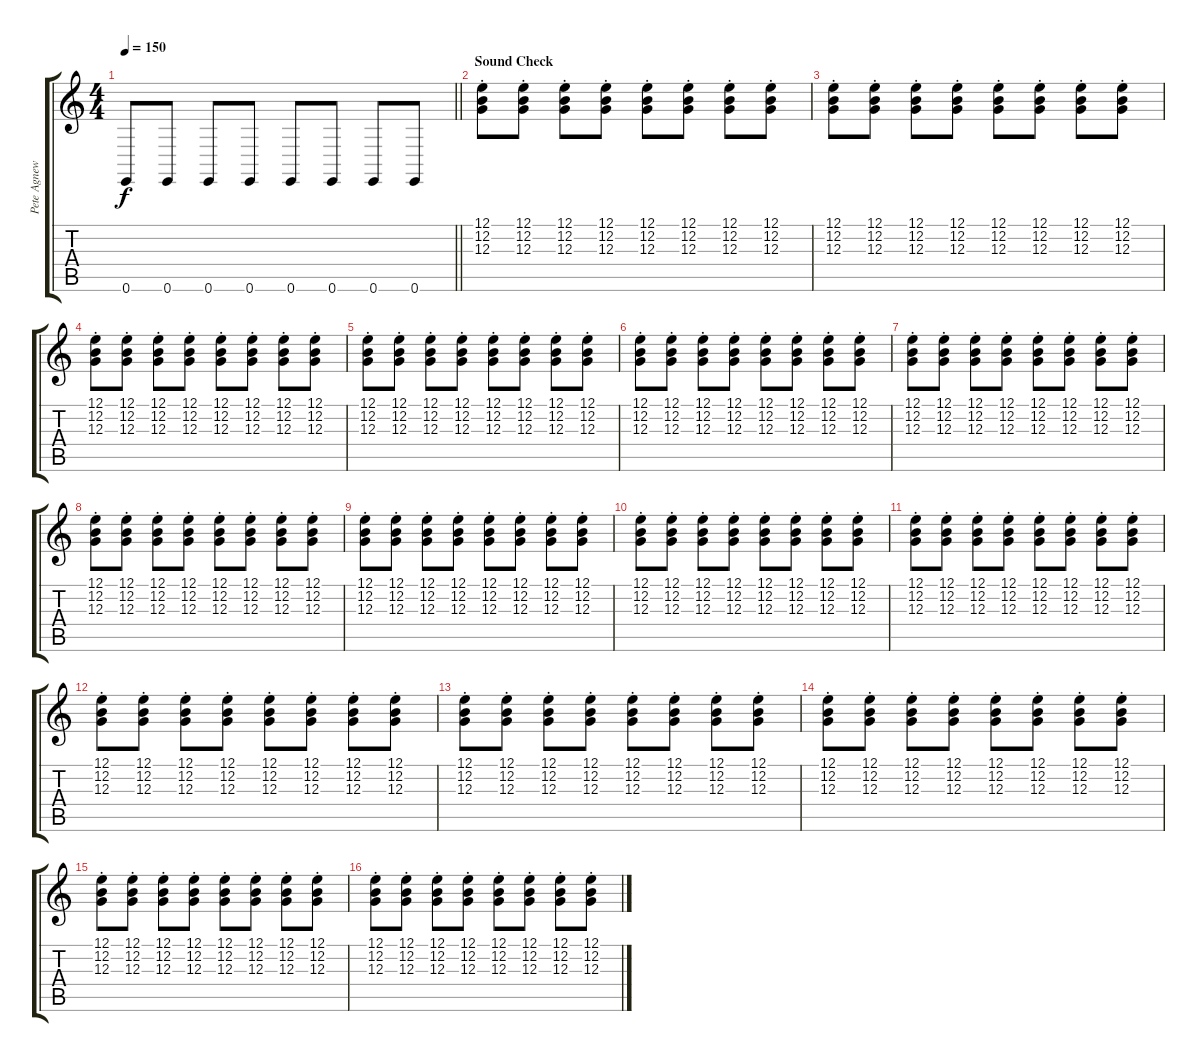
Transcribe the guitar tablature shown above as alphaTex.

\track ("Pete Agnew (piano)" "Pete Agnew") {instrument acousticgrandpiano}
\staff {score tabs}
\tuning (E4 B3 G3 D3 A2 E2) {hide}
\ts (4 4)
\tempo 150
\clef g2
\barLineRight lightlight
\ks c
0.6.8{dy f} 0.6.8 0.6.8 0.6.8 0.6.8 0.6.8 0.6.8 0.6.8 |
\section ("" "Sound Check")
(12.1{st} 12.2{st} 12.3{st}).8{volume 9 instrument acousticgrandpiano} (12.1{st} 12.2{st} 12.3{st}).8 (12.1{st} 12.2{st} 12.3{st}).8 (12.1{st} 12.2{st} 12.3{st}).8 (12.1{st} 12.2{st} 12.3{st}).8 (12.1{st} 12.2{st} 12.3{st}).8 (12.1{st} 12.2{st} 12.3{st}).8 (12.1{st} 12.2{st} 12.3{st}).8 |
(12.1{st} 12.2{st} 12.3{st}).8 (12.1{st} 12.2{st} 12.3{st}).8 (12.1{st} 12.2{st} 12.3{st}).8 (12.1{st} 12.2{st} 12.3{st}).8 (12.1{st} 12.2{st} 12.3{st}).8 (12.1{st} 12.2{st} 12.3{st}).8 (12.1{st} 12.2{st} 12.3{st}).8 (12.1{st} 12.2{st} 12.3{st}).8 |
(12.1{st} 12.2{st} 12.3{st}).8 (12.1{st} 12.2{st} 12.3{st}).8 (12.1{st} 12.2{st} 12.3{st}).8 (12.1{st} 12.2{st} 12.3{st}).8 (12.1{st} 12.2{st} 12.3{st}).8 (12.1{st} 12.2{st} 12.3{st}).8 (12.1{st} 12.2{st} 12.3{st}).8 (12.1{st} 12.2{st} 12.3{st}).8 |
(12.1{st} 12.2{st} 12.3{st}).8 (12.1{st} 12.2{st} 12.3{st}).8 (12.1{st} 12.2{st} 12.3{st}).8 (12.1{st} 12.2{st} 12.3{st}).8 (12.1{st} 12.2{st} 12.3{st}).8 (12.1{st} 12.2{st} 12.3{st}).8 (12.1{st} 12.2{st} 12.3{st}).8 (12.1{st} 12.2{st} 12.3{st}).8 |
(12.1{st} 12.2{st} 12.3{st}).8 (12.1{st} 12.2{st} 12.3{st}).8 (12.1{st} 12.2{st} 12.3{st}).8 (12.1{st} 12.2{st} 12.3{st}).8 (12.1{st} 12.2{st} 12.3{st}).8 (12.1{st} 12.2{st} 12.3{st}).8 (12.1{st} 12.2{st} 12.3{st}).8 (12.1{st} 12.2{st} 12.3{st}).8 |
(12.1{st} 12.2{st} 12.3{st}).8 (12.1{st} 12.2{st} 12.3{st}).8 (12.1{st} 12.2{st} 12.3{st}).8 (12.1{st} 12.2{st} 12.3{st}).8 (12.1{st} 12.2{st} 12.3{st}).8 (12.1{st} 12.2{st} 12.3{st}).8 (12.1{st} 12.2{st} 12.3{st}).8 (12.1{st} 12.2{st} 12.3{st}).8 |
(12.1{st} 12.2{st} 12.3{st}).8 (12.1{st} 12.2{st} 12.3{st}).8 (12.1{st} 12.2{st} 12.3{st}).8 (12.1{st} 12.2{st} 12.3{st}).8 (12.1{st} 12.2{st} 12.3{st}).8 (12.1{st} 12.2{st} 12.3{st}).8 (12.1{st} 12.2{st} 12.3{st}).8 (12.1{st} 12.2{st} 12.3{st}).8 |
(12.1{st} 12.2{st} 12.3{st}).8 (12.1{st} 12.2{st} 12.3{st}).8 (12.1{st} 12.2{st} 12.3{st}).8 (12.1{st} 12.2{st} 12.3{st}).8 (12.1{st} 12.2{st} 12.3{st}).8 (12.1{st} 12.2{st} 12.3{st}).8 (12.1{st} 12.2{st} 12.3{st}).8 (12.1{st} 12.2{st} 12.3{st}).8 |
(12.1{st} 12.2{st} 12.3{st}).8 (12.1{st} 12.2{st} 12.3{st}).8 (12.1{st} 12.2{st} 12.3{st}).8 (12.1{st} 12.2{st} 12.3{st}).8 (12.1{st} 12.2{st} 12.3{st}).8 (12.1{st} 12.2{st} 12.3{st}).8 (12.1{st} 12.2{st} 12.3{st}).8 (12.1{st} 12.2{st} 12.3{st}).8 |
(12.1{st} 12.2{st} 12.3{st}).8 (12.1{st} 12.2{st} 12.3{st}).8 (12.1{st} 12.2{st} 12.3{st}).8 (12.1{st} 12.2{st} 12.3{st}).8 (12.1{st} 12.2{st} 12.3{st}).8 (12.1{st} 12.2{st} 12.3{st}).8 (12.1{st} 12.2{st} 12.3{st}).8 (12.1{st} 12.2{st} 12.3{st}).8 |
(12.1{st} 12.2{st} 12.3{st}).8 (12.1{st} 12.2{st} 12.3{st}).8 (12.1{st} 12.2{st} 12.3{st}).8 (12.1{st} 12.2{st} 12.3{st}).8 (12.1{st} 12.2{st} 12.3{st}).8 (12.1{st} 12.2{st} 12.3{st}).8 (12.1{st} 12.2{st} 12.3{st}).8 (12.1{st} 12.2{st} 12.3{st}).8 |
(12.1{st} 12.2{st} 12.3{st}).8 (12.1{st} 12.2{st} 12.3{st}).8 (12.1{st} 12.2{st} 12.3{st}).8 (12.1{st} 12.2{st} 12.3{st}).8 (12.1{st} 12.2{st} 12.3{st}).8 (12.1{st} 12.2{st} 12.3{st}).8 (12.1{st} 12.2{st} 12.3{st}).8 (12.1{st} 12.2{st} 12.3{st}).8 |
(12.1{st} 12.2{st} 12.3{st}).8 (12.1{st} 12.2{st} 12.3{st}).8 (12.1{st} 12.2{st} 12.3{st}).8 (12.1{st} 12.2{st} 12.3{st}).8 (12.1{st} 12.2{st} 12.3{st}).8 (12.1{st} 12.2{st} 12.3{st}).8 (12.1{st} 12.2{st} 12.3{st}).8 (12.1{st} 12.2{st} 12.3{st}).8 |
(12.1{st} 12.2{st} 12.3{st}).8 (12.1{st} 12.2{st} 12.3{st}).8 (12.1{st} 12.2{st} 12.3{st}).8 (12.1{st} 12.2{st} 12.3{st}).8 (12.1{st} 12.2{st} 12.3{st}).8 (12.1{st} 12.2{st} 12.3{st}).8 (12.1{st} 12.2{st} 12.3{st}).8 (12.1{st} 12.2{st} 12.3{st}).8 |
(12.1{st} 12.2{st} 12.3{st}).8 (12.1{st} 12.2{st} 12.3{st}).8 (12.1{st} 12.2{st} 12.3{st}).8 (12.1{st} 12.2{st} 12.3{st}).8 (12.1{st} 12.2{st} 12.3{st}).8 (12.1{st} 12.2{st} 12.3{st}).8 (12.1{st} 12.2{st} 12.3{st}).8 (12.1{st} 12.2{st} 12.3{st}).8
